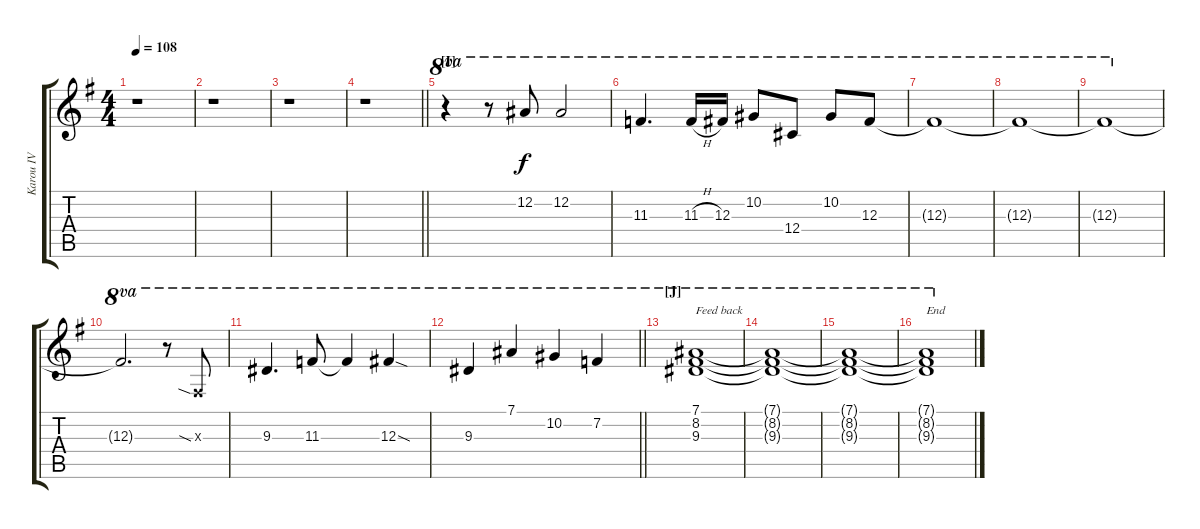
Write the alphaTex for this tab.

\track ("Karou IV" "Karou IV") {instrument overdrivenguitar}
\staff {score tabs}
\tuning (Eb4 Bb3 Gb3 Db3 Ab2 Db2) {hide}
\ts (4 4)
\tempo 108
\clef g2
\ks g
r.1{dy f} |
r.1 |
r.1 |
\barLineRight lightlight
r.1 |
\section ("" "[I]")
r.4{ot 8va volume 16} r.8{ot 8va} 12.2.8{ot 8va} 12.2.2{ot 8va} |
11.3.4{d ot 8va} 11.3{h}.16{ot 8va} 12.3.16{ot 8va} 10.2.8{ot 8va} 12.4.8{ot 8va} 10.2.8{ot 8va} 12.3.8{ot 8va} |
12.3{t}.1{ot 8va} |
12.3{t}.1{ot 8va} |
12.3{t}.1{ot 8va} |
12.3{t}.2{d ot 8va} r.8{ot 8va} 0.3{sia x}.8{ot 8va} |
9.3.4{d ot 8va} 11.3.8{ot 8va} 11.3{t}.4{ot 8va} 12.3{sod}.4{ot 8va} |
\barLineRight lightlight
9.3.4{ot 8va} 7.1.4{ot 8va} 10.2.4{ot 8va} 7.2.4{ot 8va} |
\section ("" "[J]")
(7.1 8.2 9.3).1{ot 8va txt "Feed back"} |
(7.1{t} 8.2{t} 9.3{t}).1{ot 8va} |
(7.1{t} 8.2{t} 9.3{t}).1{ot 8va} |
(7.1{t} 8.2{t} 9.3{t}).1{ot 8va txt "End"}
